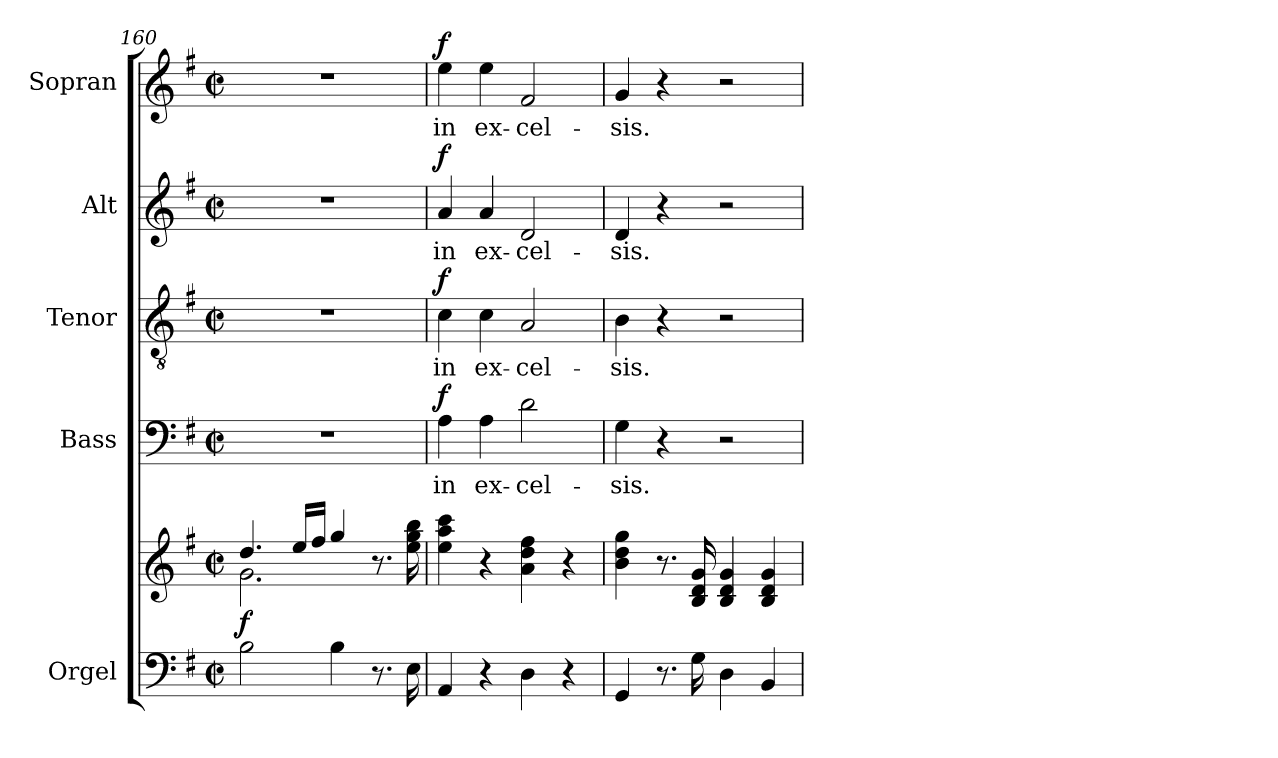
**kern	**kern	**dynam	**kern	**text	**dynam	**kern	**text	**dynam	**kern	**text	**dynam	**kern	**text	**dynam
*part5	*part5	*part5	*part4	*part4	*part4	*part3	*part3	*part3	*part2	*part2	*part2	*part1	*part1	*part1
*staff6	*staff5	*staff5/6	*staff4	*staff4	*staff4	*staff3	*staff3	*staff3	*staff2	*staff2	*staff2	*staff1	*staff1	*staff1
*I"Orgel	*	*	*I"Bass	*	*	*I"Tenor	*	*	*I"Alt	*	*	*I"Sopran	*	*
*I'Org.	*	*	*I'B	*	*	*I'T	*	*	*I'A	*	*	*I'S	*	*
*clefF4	*clefG2	*	*clefF4	*	*	*clefGv2	*	*	*clefG2	*	*	*clefG2	*	*
*k[f#]	*k[f#]	*	*k[f#]	*	*	*k[f#]	*	*	*k[f#]	*	*	*k[f#]	*	*
*G:	*G:	*	*G:	*	*	*G:	*	*	*G:	*	*	*G:	*	*
*M2/2	*M2/2	*	*M2/2	*	*	*M2/2	*	*	*M2/2	*	*	*M2/2	*	*
*met(c|)	*met(c|)	*	*met(c|)	*	*	*met(c|)	*	*	*met(c|)	*	*	*met(c|)	*	*
=160	=160	=160	=160	=160	=160	=160	=160	=160	=160	=160	=160	=160	=160	=160
*	*^	*	*	*	*	*	*	*	*	*	*	*	*	*
!	!	!	!LO:DY:b	!	!	!	!	!	!	!	!	!	!	!	!
2B\	4.dd/	2.g\	f	1r	.	.	1r	.	.	1r	.	.	1r	.	.
.	16ee/LL	.	.	.	.	.	.	.	.	.	.	.	.	.	.
.	16ff#/JJ	.	.	.	.	.	.	.	.	.	.	.	.	.	.
4B\	4gg/	.	.	.	.	.	.	.	.	.	.	.	.	.	.
8.r	8.r	4ryy	.	.	.	.	.	.	.	.	.	.	.	.	.
16E\	16ee\ 16gg\ 16bb\	.	.	.	.	.	.	.	.	.	.	.	.	.	.
*	*v	*v	*	*	*	*	*	*	*	*	*	*	*	*	*
=161	=161	=161	=161	=161	=161	=161	=161	=161	=161	=161	=161	=161	=161	=161
!	!	!	!	!LO:LY:b	!LO:DY:a	!	!LO:LY:b	!LO:DY:a	!	!LO:LY:b	!LO:DY:a	!	!LO:LY:b	!LO:DY:a
4AA/	4ee\ 4aa\ 4ccc\	.	4A\	in	f	4c\	in	f	4a/	in	f	4ee\	in	f
!	!	!	!	!LO:LY:b	!	!	!LO:LY:b	!	!	!LO:LY:b	!	!	!LO:LY:b	!
4r	4r	.	4A\	ex-	.	4c\	ex-	.	4a/	ex-	.	4ee\	ex-	.
!	!	!	!	!LO:LY:b	!	!	!LO:LY:b	!	!	!LO:LY:b	!	!	!LO:LY:b	!
4D\	4a\ 4dd\ 4ff#\	.	2d\	-cel-	.	2A/	-cel-	.	2d/	-cel-	.	2f#/	-cel-	.
4r	4r	.	.	.	.	.	.	.	.	.	.	.	.	.
=162	=162	=162	=162	=162	=162	=162	=162	=162	=162	=162	=162	=162	=162	=162
!	!	!	!	!LO:LY:b	!	!	!LO:LY:b	!	!	!LO:LY:b	!	!	!LO:LY:b	!
4GG/	4b\ 4dd\ 4gg\	.	4G\	-sis.	.	4B\	-sis.	.	4d/	-sis.	.	4g/	-sis.	.
8.r	8.r	.	4r	.	.	4r	.	.	4r	.	.	4r	.	.
16G\	16B/ 16d/ 16g/	.	.	.	.	.	.	.	.	.	.	.	.	.
4D\	4B/ 4d/ 4g/	.	2r	.	.	2r	.	.	2r	.	.	2r	.	.
4BB/	4B/ 4d/ 4g/	.	.	.	.	.	.	.	.	.	.	.	.	.
=	=	=	=	=	=	=	=	=	=	=	=	=	=	=
*-	*-	*-	*-	*-	*-	*-	*-	*-	*-	*-	*-	*-	*-	*-
